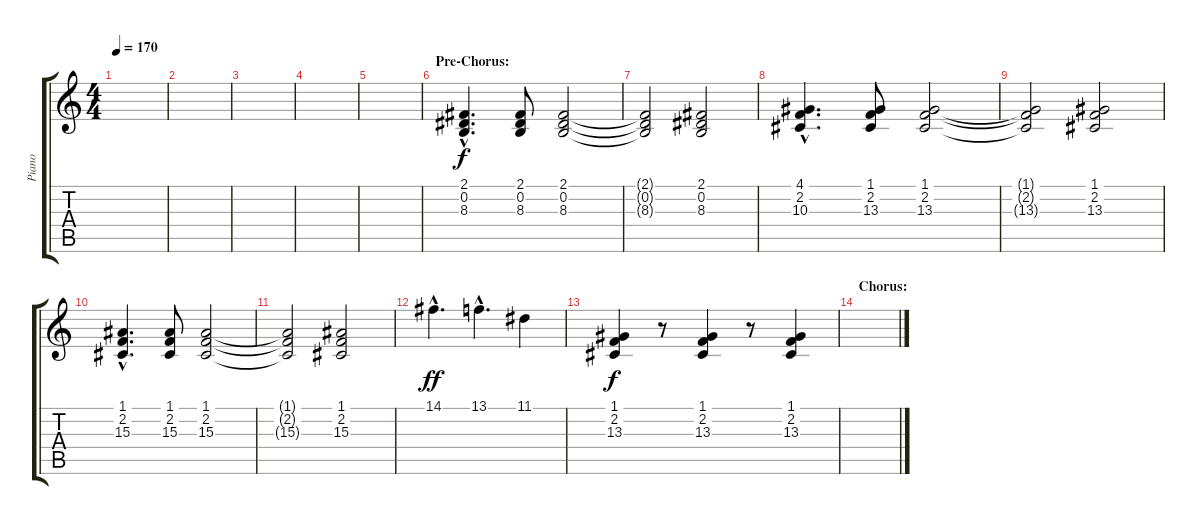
\track ("Piano" "Piano") {instrument brightacousticpiano}
\staff {score tabs}
\tuning (E4 B3 G3 D3 A2 E2) {hide}
\ts (4 4)
\tempo 170
\clef g2
\ks c
|
|
|
|
|
\section ("" "Pre-Chorus:")
(2.1{hac} 0.2{hac} 8.3{hac}).4{d} (2.1 0.2 8.3).8 (2.1 0.2 8.3).2 |
(2.1{t} 0.2{t} 8.3{t}).2 (2.1 0.2 8.3).2 |
(4.1{hac} 2.2{hac} 10.3{hac}).4{d} (1.1 2.2 13.3).8 (1.1 2.2 13.3).2 |
(1.1{t} 2.2{t} 13.3{t}).2 (1.1 2.2 13.3).2 |
(1.1{hac} 2.2{hac} 15.3{hac}).4{d} (1.1 2.2 15.3).8 (1.1 2.2 15.3).2 |
(1.1{t} 2.2{t} 15.3{t}).2 (1.1 2.2 15.3).2 |
14.1{hac}.4{d dy ff} 13.1{hac}.4{d} 11.1.4 |
(1.1 2.2 13.3).4{dy f} r.8 (1.1 2.2 13.3).4 r.8 (1.1 2.2 13.3).4 |
\section ("" "Chorus:")
